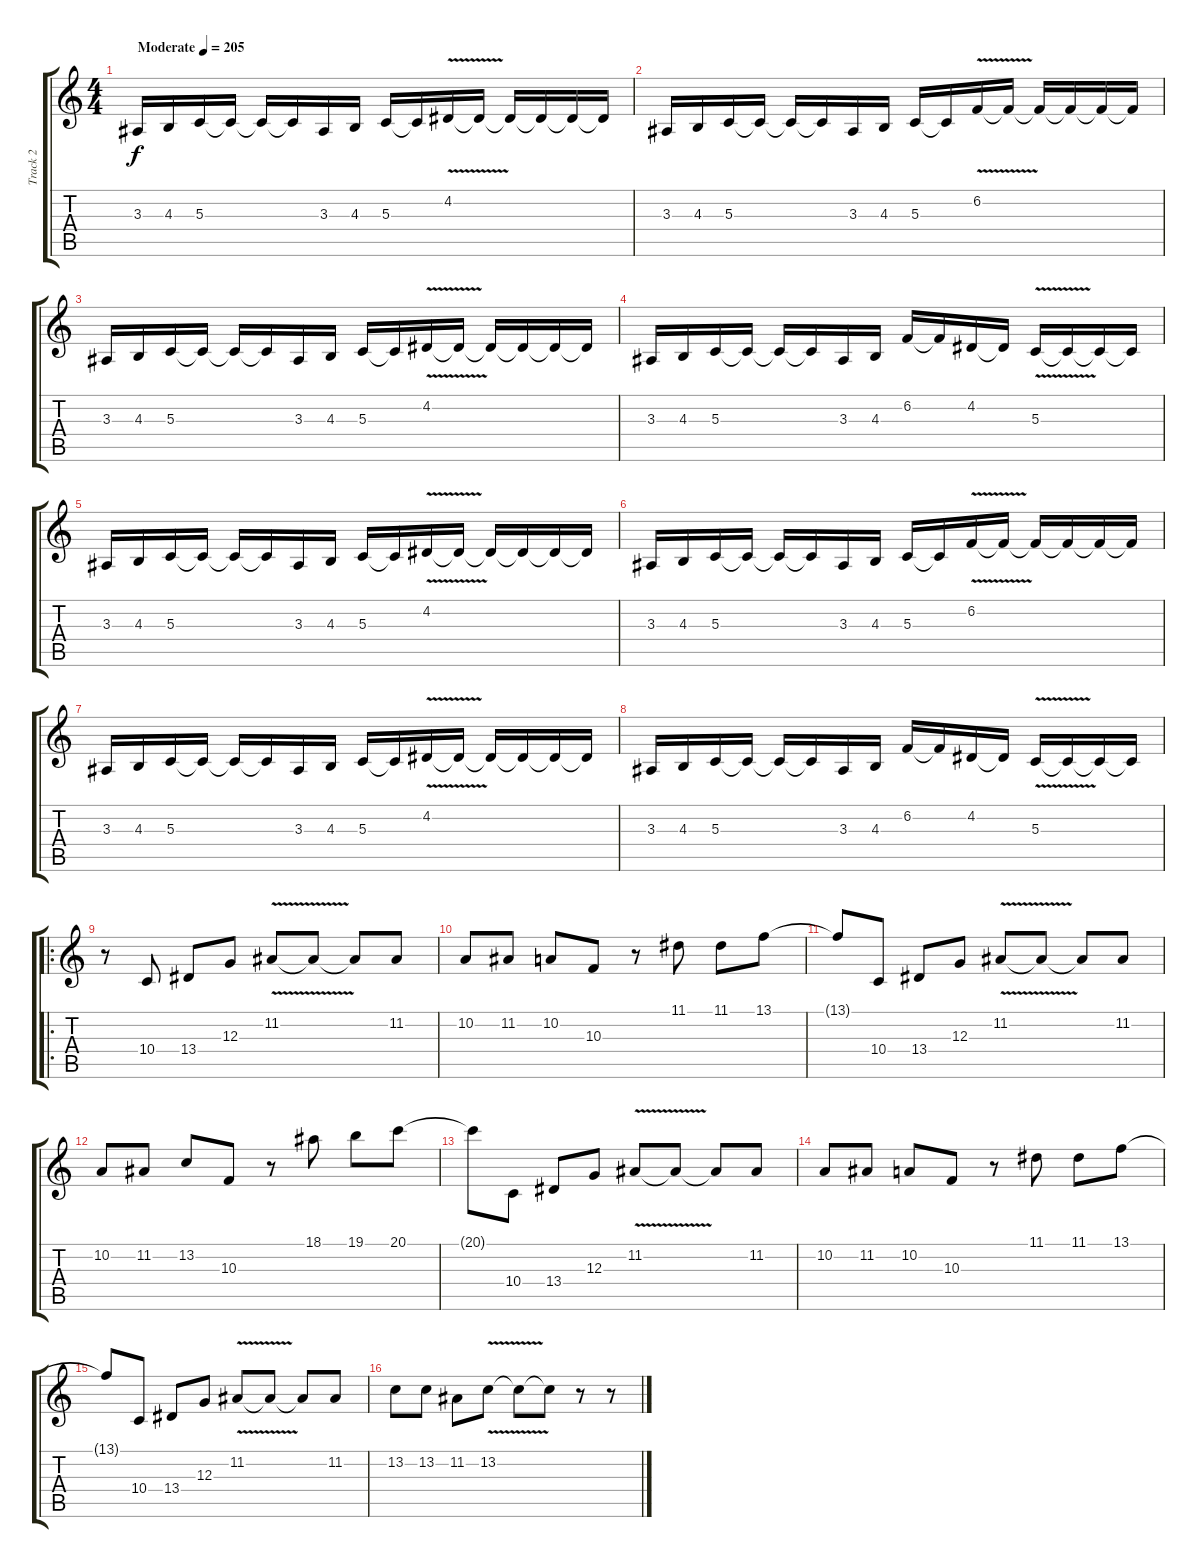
\track ("Track 2" "Track 2") {instrument lead5charang}
\staff {score tabs}
\tuning (E4 B3 G3 D3 A2 E2) {hide}
\ts (4 4)
\tempo (205 "Moderate")
\clef g2
\ks c
3.3.16{dy f instrument lead5charang} 4.3.16 5.3.16 5.3{t}.16 5.3{t}.16 5.3{t}.16 3.3.16 4.3.16 5.3.16 5.3{t}.16 4.2{v}.16 4.2{t}.16 4.2{t}.16 4.2{t}.16 4.2{t}.16 4.2{t}.16 |
3.3.16 4.3.16 5.3.16 5.3{t}.16 5.3{t}.16 5.3{t}.16 3.3.16 4.3.16 5.3.16 5.3{t}.16 6.2{v}.16 6.2{t}.16 6.2{t}.16 6.2{t}.16 6.2{t}.16 6.2{t}.16 |
3.3.16 4.3.16 5.3.16 5.3{t}.16 5.3{t}.16 5.3{t}.16 3.3.16 4.3.16 5.3.16 5.3{t}.16 4.2{v}.16 4.2{t}.16 4.2{t}.16 4.2{t}.16 4.2{t}.16 4.2{t}.16 |
3.3.16 4.3.16 5.3.16 5.3{t}.16 5.3{t}.16 5.3{t}.16 3.3.16 4.3.16 6.2.16 6.2{t}.16 4.2.16 4.2{t}.16 5.3{v}.16 5.3{t}.16 5.3{t}.16 5.3{t}.16 |
3.3.16 4.3.16 5.3.16 5.3{t}.16 5.3{t}.16 5.3{t}.16 3.3.16 4.3.16 5.3.16 5.3{t}.16 4.2{v}.16 4.2{t}.16 4.2{t}.16 4.2{t}.16 4.2{t}.16 4.2{t}.16 |
3.3.16 4.3.16 5.3.16 5.3{t}.16 5.3{t}.16 5.3{t}.16 3.3.16 4.3.16 5.3.16 5.3{t}.16 6.2{v}.16 6.2{t}.16 6.2{t}.16 6.2{t}.16 6.2{t}.16 6.2{t}.16 |
3.3.16 4.3.16 5.3.16 5.3{t}.16 5.3{t}.16 5.3{t}.16 3.3.16 4.3.16 5.3.16 5.3{t}.16 4.2{v}.16 4.2{t}.16 4.2{t}.16 4.2{t}.16 4.2{t}.16 4.2{t}.16 |
3.3.16 4.3.16 5.3.16 5.3{t}.16 5.3{t}.16 5.3{t}.16 3.3.16 4.3.16 6.2.16 6.2{t}.16 4.2.16 4.2{t}.16 5.3{v}.16 5.3{t}.16 5.3{t}.16 5.3{t}.16 |
\ro
r.8 10.4.8 13.4.8 12.3.8 11.2{v}.8 11.2{t}.8 11.2{t}.8 11.2.8 |
10.2.8 11.2.8 10.2.8 10.3.8 r.8 11.1.8 11.1.8 13.1.8 |
13.1{t}.8 10.4.8 13.4.8 12.3.8 11.2{v}.8 11.2{t}.8 11.2{t}.8 11.2.8 |
10.2.8 11.2.8 13.2.8 10.3.8 r.8 18.1.8 19.1.8 20.1.8 |
20.1{t}.8 10.4.8 13.4.8 12.3.8 11.2{v}.8 11.2{t}.8 11.2{t}.8 11.2.8 |
10.2.8 11.2.8 10.2.8 10.3.8 r.8 11.1.8 11.1.8 13.1.8 |
13.1{t}.8 10.4.8 13.4.8 12.3.8 11.2{v}.8 11.2{t}.8 11.2{t}.8 11.2.8 |
13.2.8 13.2.8 11.2.8 13.2{v}.8 13.2{t}.8 13.2{t}.8 r.8 r.8
